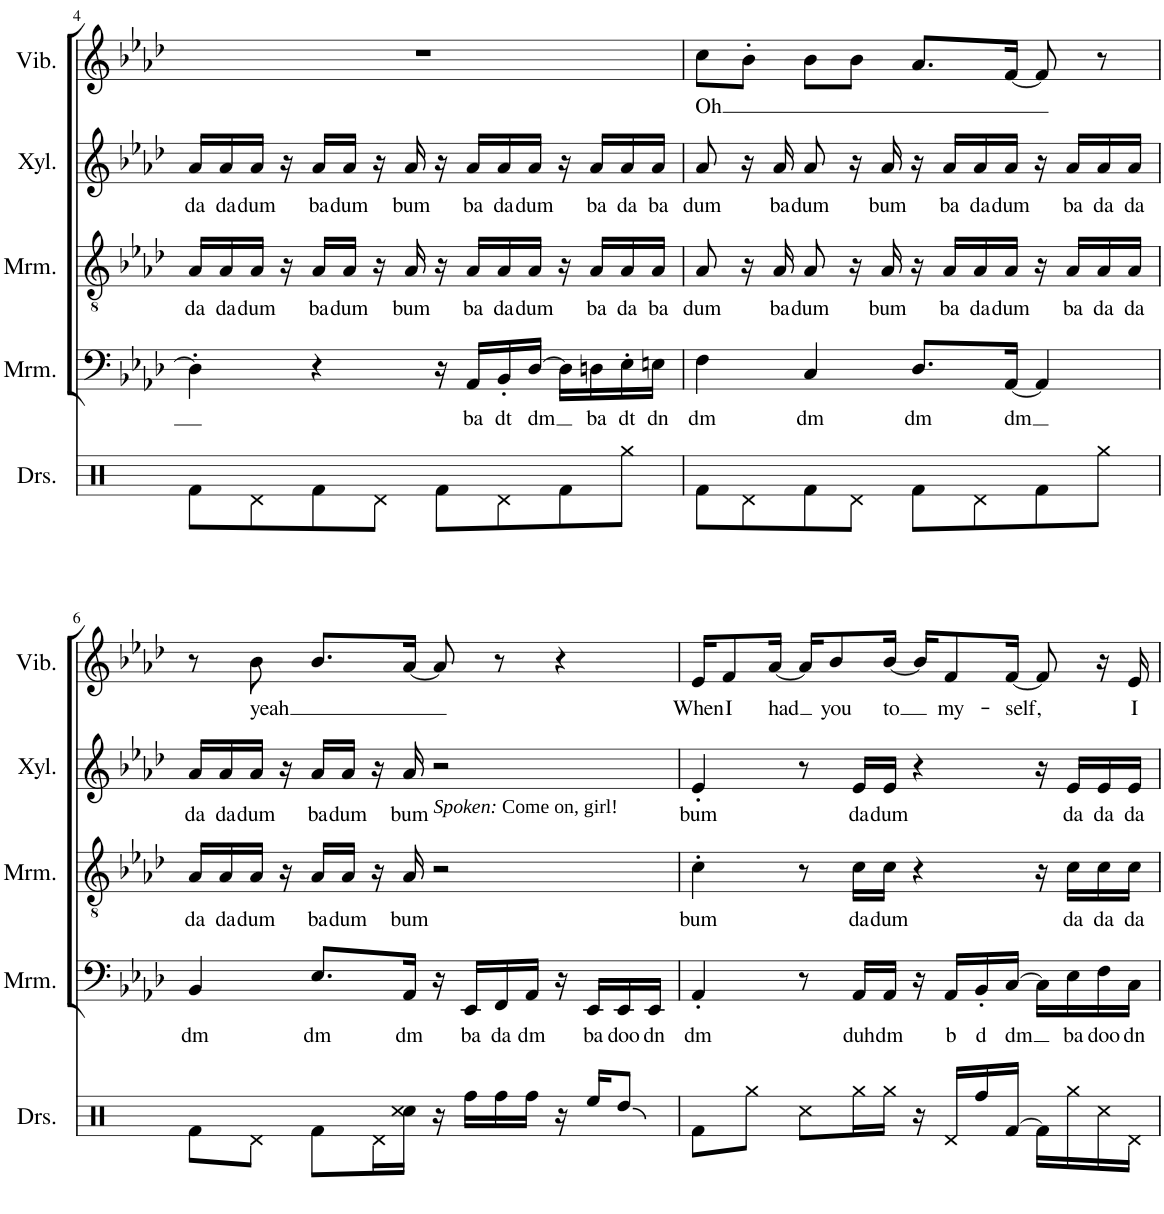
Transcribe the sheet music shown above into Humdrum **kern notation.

**kern	**text	**kern	**text	**kern	**text	**kern	**text
*part4	*part4	*part3	*part3	*part2	*part2	*part1	*part1
*staff4	*staff4	*staff3	*staff3	*staff2	*staff2	*staff1	*staff1
*I"Marimba	*	*I"Marimba	*	*I"Xylophone	*	*I"Vibraphone	*
*I'Mrm.	*	*I'Mrm.	*	*I'Xyl.	*	*I'Vib.	*
!!LO:PB:g=z
*clefF4	*	*clefGv2	*	*clefG2	*	*clefG2	*
*	*	*	*	*Trd-7c-12	*	*	*
*k[b-e-a-d-]	*	*k[b-e-a-d-]	*	*k[b-e-a-d-]	*	*k[b-e-a-d-]	*
*M4/4	*	*M4/4	*	*M4/4	*	*M4/4	*
=4	=4	=4	=4	=4	=4	=4	=4
!	!	!	!LO:LY:b	!	!LO:LY:b	!	!
4D-'\]	.	16A-/LL	da	16a-/LL	da	1r	.
!	!	!	!LO:LY:b	!	!LO:LY:b	!	!
.	.	16A-/	da	16a-/	da	.	.
!	!	!	!LO:LY:b	!	!LO:LY:b	!	!
.	.	16A-/JJ	dum	16a-/JJ	dum	.	.
.	.	16r	.	16r	.	.	.
!	!	!	!LO:LY:b	!	!LO:LY:b	!	!
4r	.	16A-/LL	ba	16a-/LL	ba	.	.
!	!	!	!LO:LY:b	!	!LO:LY:b	!	!
.	.	16A-/JJ	dum	16a-/JJ	dum	.	.
.	.	16r	.	16r	.	.	.
!	!	!	!LO:LY:b	!	!LO:LY:b	!	!
.	.	16A-/	bum	16a-/	bum	.	.
16r	.	16r	.	16r	.	.	.
!	!LO:LY:b	!	!LO:LY:b	!	!LO:LY:b	!	!
16AA-/LL	ba	16A-/LL	ba	16a-/LL	ba	.	.
!	!LO:LY:b	!	!LO:LY:b	!	!LO:LY:b	!	!
16BB-'/	dt	16A-/	da	16a-/	da	.	.
!	!LO:LY:b	!	!LO:LY:b	!	!LO:LY:b	!	!
[16D-/JJ	dm	16A-/JJ	dum	16a-/JJ	dum	.	.
16D-\LL]	.	16r	.	16r	.	.	.
!	!LO:LY:b	!	!LO:LY:b	!	!LO:LY:b	!	!
16Dn\	ba	16A-/LL	ba	16a-/LL	ba	.	.
!	!LO:LY:b	!	!LO:LY:b	!	!LO:LY:b	!	!
16E-'\	dt	16A-/	da	16a-/	da	.	.
!	!LO:LY:b	!	!LO:LY:b	!	!LO:LY:b	!	!
16En\JJ	dn	16A-/JJ	ba	16a-/JJ	ba	.	.
=5	=5	=5	=5	=5	=5	=5	=5
!	!LO:LY:b	!	!LO:LY:b	!	!LO:LY:b	!	!LO:LY:b
4F\	dm	8A-/	dum	8a-/	dum	8cc\L	Oh
.	.	16r	.	16r	.	8b-'\J	.
!	!	!	!LO:LY:b	!	!LO:LY:b	!	!
.	.	16A-/	ba	16a-/	ba	.	.
!	!LO:LY:b	!	!LO:LY:b	!	!LO:LY:b	!	!
4C/	dm	8A-/	dum	8a-/	dum	8b-\L	.
.	.	16r	.	16r	.	8b-\J	.
!	!	!	!LO:LY:b	!	!LO:LY:b	!	!
.	.	16A-/	bum	16a-/	bum	.	.
!	!LO:LY:b	!	!	!	!	!	!
8.D-/L	dm	16r	.	16r	.	8.a-/L	.
!	!	!	!LO:LY:b	!	!LO:LY:b	!	!
.	.	16A-/LL	ba	16a-/LL	ba	.	.
!	!	!	!LO:LY:b	!	!LO:LY:b	!	!
.	.	16A-/	da	16a-/	da	.	.
!	!LO:LY:b	!	!LO:LY:b	!	!LO:LY:b	!	!
[16AA-/Jk	dm	16A-/JJ	dum	16a-/JJ	dum	[16f/Jk	.
4AA-/]	.	16r	.	16r	.	8f/]	.
!	!	!	!LO:LY:b	!	!LO:LY:b	!	!
.	.	16A-/LL	ba	16a-/LL	ba	.	.
!	!	!	!LO:LY:b	!	!LO:LY:b	!	!
.	.	16A-/	da	16a-/	da	8r	.
!	!	!	!LO:LY:b	!	!LO:LY:b	!	!
.	.	16A-/JJ	da	16a-/JJ	da	.	.
!!LO:LB:g=z
=6	=6	=6	=6	=6	=6	=6	=6
!	!LO:LY:b	!	!LO:LY:b	!	!LO:LY:b	!	!
4BB-/	dm	16A-/LL	da	16a-/LL	da	8r	.
!	!	!	!LO:LY:b	!	!LO:LY:b	!	!
.	.	16A-/	da	16a-/	da	.	.
!	!	!	!LO:LY:b	!	!LO:LY:b	!	!LO:LY:b
.	.	16A-/JJ	dum	16a-/JJ	dum	8b-\	yeah
.	.	16r	.	16r	.	.	.
!	!LO:LY:b	!	!LO:LY:b	!	!LO:LY:b	!	!
8.E-/L	dm	16A-/LL	ba	16a-/LL	ba	8.b-/L	.
!	!	!	!LO:LY:b	!	!LO:LY:b	!	!
.	.	16A-/JJ	dum	16a-/JJ	dum	.	.
.	.	16r	.	16r	.	.	.
!	!LO:LY:b	!	!LO:LY:b	!	!LO:LY:b	!	!
16AA-/Jk	dm	16A-/	bum	16a-/	bum	[16a-/Jk	.
!	!	!LO:TX:a:i:t=Spoken&colon;	!	!	!	!	!
!	!	!LO:TX:a:t=Come on, girl!	!	!	!	!	!
16r	.	2r	.	2r	.	8a-/]	.
!	!LO:LY:b	!	!	!	!	!	!
16EE-/LL	ba	.	.	.	.	.	.
!	!LO:LY:b	!	!	!	!	!	!
16FF/	da	.	.	.	.	8r	.
!	!LO:LY:b	!	!	!	!	!	!
16AA-/JJ	dm	.	.	.	.	.	.
16r	.	.	.	.	.	4r	.
!	!LO:LY:b	!	!	!	!	!	!
16EE-/LL	ba	.	.	.	.	.	.
!	!LO:LY:b	!	!	!	!	!	!
16EE-/	doo	.	.	.	.	.	.
!	!LO:LY:b	!	!	!	!	!	!
16EE-/JJ	dn	.	.	.	.	.	.
=7	=7	=7	=7	=7	=7	=7	=7
!	!LO:LY:b	!	!LO:LY:b	!	!LO:LY:b	!	!LO:LY:b
4AA-'/	dm	4c'\	bum	4e-'/	bum	16e-/KL	When
!	!	!	!	!	!	!	!LO:LY:b
.	.	.	.	.	.	8f/	I
!	!	!	!	!	!	!	!LO:LY:b
.	.	.	.	.	.	[16a-/Jk	had
8r	.	8r	.	8r	.	16a-/KL]	.
!	!	!	!	!	!	!	!LO:LY:b
.	.	.	.	.	.	8b-/	you
!	!LO:LY:b	!	!LO:LY:b	!	!LO:LY:b	!	!
16AA-/LL	duh	16c\LL	da	16e-/LL	da	.	.
!	!LO:LY:b	!	!LO:LY:b	!	!LO:LY:b	!	!LO:LY:b
16AA-/JJ	dm	16c\JJ	dum	16e-/JJ	dum	[16b-/Jk	to
16r	.	4r	.	4r	.	16b-/KL]	.
!	!LO:LY:b	!	!	!	!	!	!LO:LY:b
16AA-/LL	b	.	.	.	.	8f/	my-
!	!LO:LY:b	!	!	!	!	!	!
16BB-'/	d	.	.	.	.	.	.
!	!LO:LY:b	!	!	!	!	!	!LO:LY:b
[16C/JJ	dm	.	.	.	.	[16f/Jk	-self,
16C\LL]	.	16r	.	16r	.	8f/]	.
!	!LO:LY:b	!	!LO:LY:b	!	!LO:LY:b	!	!
16E-\	ba	16c\LL	da	16e-/LL	da	.	.
!	!LO:LY:b	!	!LO:LY:b	!	!LO:LY:b	!	!
16F\	doo	16c\	da	16e-/	da	16r	.
!	!LO:LY:b	!	!LO:LY:b	!	!LO:LY:b	!	!LO:LY:b
16C\JJ	dn	16c\JJ	da	16e-/JJ	da	16e-/	I
=	=	=	=	=	=	=	=
*-	*-	*-	*-	*-	*-	*-	*-
